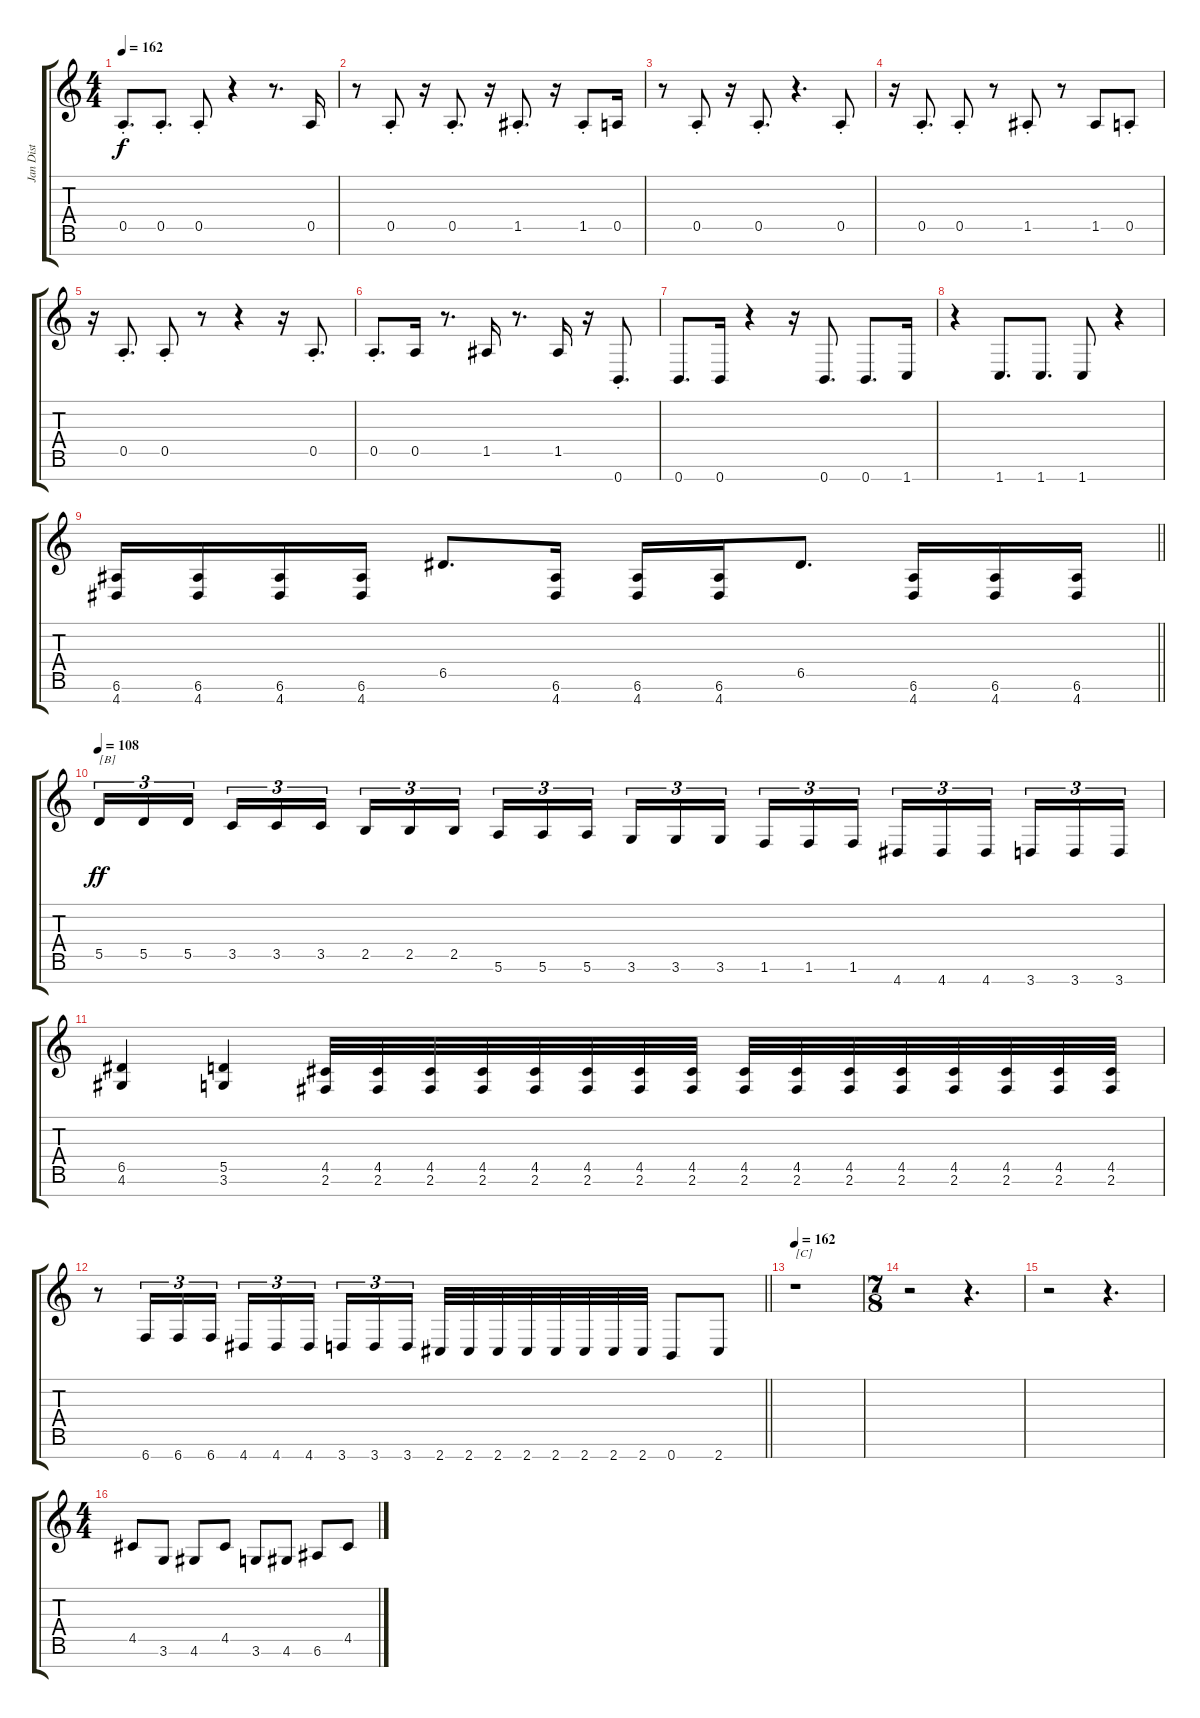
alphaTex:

\track ("Jan Dist" "Jan Dist") {instrument distortionguitar}
\staff {score tabs}
\tuning (E4 B3 G3 D3 A2 E2 B1) {hide}
\ts (4 4)
\tempo 162
\clef g2
\ks c
0.5{st}.8{d dy f} 0.5{st}.8{d} 0.5{st}.8 r.4 r.8{d} 0.5.16 |
r.8 0.5{st}.8 r.16 0.5{st}.8{d} r.16 1.5{st}.8{d} r.16 1.5{st}.8 0.5.16 |
r.8 0.5{st}.8 r.16 0.5{st}.8{d} r.4{d} 0.5{st}.8 |
r.16 0.5{st}.8{d} 0.5{st}.8 r.8 1.5{st}.8 r.8 1.5.8 0.5{st}.8 |
r.16 0.5{st}.8{d} 0.5{st}.8 r.8 r.4 r.16 0.5{st}.8{d} |
0.5{st}.8{d} 0.5.16 r.8{d} 1.5.16 r.8{d} 1.5.16 r.16 0.7{st}.8{d} |
0.7.8{d} 0.7.16 r.4 r.16 0.7.8{d} 0.7.8{d} 1.7.16 |
r.4 1.7.8{d} 1.7.8{d} 1.7.8 r.4 |
\barLineRight lightlight
(6.6 4.7).16 (6.6 4.7).16 (6.6 4.7).16 (6.6 4.7).16 6.5.8{d} (6.6 4.7).16 (6.6 4.7).16 (6.6 4.7).16 6.5.8{d} (6.6 4.7).16 (6.6 4.7).16 (6.6 4.7).16 |
\tempo 108
5.5.16{tu (3 2) txt "[B]" dy ff} 5.5.16{tu (3 2)} 5.5.16{tu (3 2) beam splitsecondary} 3.5.16{tu (3 2)} 3.5.16{tu (3 2)} 3.5.16{tu (3 2)} 2.5.16{tu (3 2)} 2.5.16{tu (3 2)} 2.5.16{tu (3 2) beam splitsecondary} 5.6.16{tu (3 2)} 5.6.16{tu (3 2)} 5.6.16{tu (3 2)} 3.6.16{tu (3 2)} 3.6.16{tu (3 2)} 3.6.16{tu (3 2) beam splitsecondary} 1.6.16{tu (3 2)} 1.6.16{tu (3 2)} 1.6.16{tu (3 2)} 4.7.16{tu (3 2)} 4.7.16{tu (3 2)} 4.7.16{tu (3 2) beam splitsecondary} 3.7.16{tu (3 2)} 3.7.16{tu (3 2)} 3.7.16{tu (3 2)} |
(6.5 4.6).4 (5.5 3.6).4 (4.5 2.6).32 (4.5 2.6).32 (4.5 2.6).32 (4.5 2.6).32 (4.5 2.6).32 (4.5 2.6).32 (4.5 2.6).32 (4.5 2.6).32 (4.5 2.6).32 (4.5 2.6).32 (4.5 2.6).32 (4.5 2.6).32 (4.5 2.6).32 (4.5 2.6).32 (4.5 2.6).32 (4.5 2.6).32 |
\barLineRight lightlight
r.8 6.7.16{tu (3 2)} 6.7.16{tu (3 2)} 6.7.16{tu (3 2)} 4.7.16{tu (3 2)} 4.7.16{tu (3 2)} 4.7.16{tu (3 2) beam splitsecondary} 3.7.16{tu (3 2)} 3.7.16{tu (3 2)} 3.7.16{tu (3 2)} 2.7.32 2.7.32 2.7.32 2.7.32 2.7.32 2.7.32 2.7.32 2.7.32 0.7.8 2.7.8 |
\tempo 162
r.1{txt "[C]"} |
\ts (7 8)
r.2 r.4{d} |
r.2 r.4{d} |
\ts (4 4)
4.5.8 3.6.8 4.6.8 4.5.8 3.6.8 4.6.8 6.6.8 4.5.8
